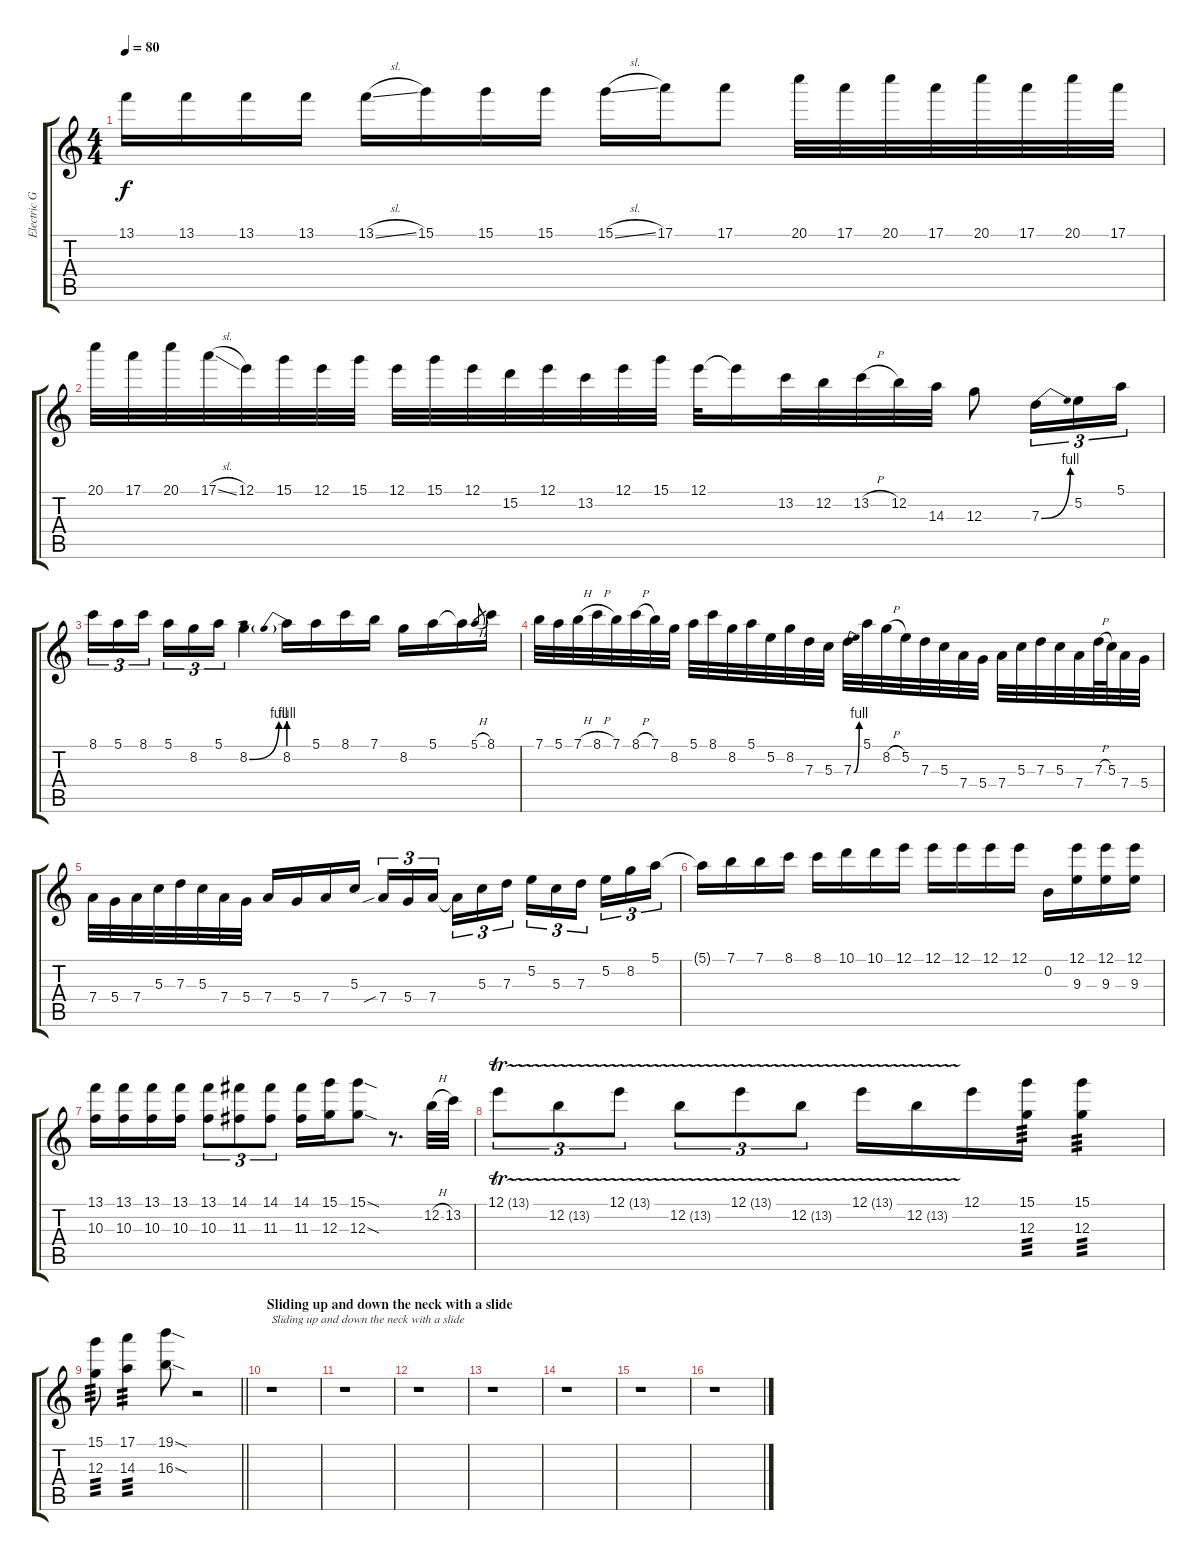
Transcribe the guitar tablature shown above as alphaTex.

\track ("Electric Guitar- Santana" "Electric G") {instrument overdrivenguitar}
\staff {score tabs}
\tuning (E4 B3 G3 D3 A2 E2) {hide}
\ts (4 4)
\tempo 80
\clef g2
\ks c
13.1.16{dy f} 13.1.16 13.1.16 13.1.16 13.1{sl}.16 15.1.16 15.1.16 15.1.16 15.1{sl}.16 17.1.16 17.1.8 20.1.32 17.1.32 20.1.32 17.1.32 20.1.32 17.1.32 20.1.32 17.1.32 |
20.1.32 17.1.32 20.1.32 17.1{sl}.32 12.1.32 15.1.32 12.1.32 15.1.32 12.1.32 15.1.32 12.1.32 15.2.32 12.1.32 13.2.32 12.1.32 15.1.32 12.1.32 12.1{t}.16 13.2.32 12.2.32 13.2{h}.32 12.2.32 14.3.32 12.3.8 7.3{be (bend 0 0 60 4)}.16{tu (3 2)} 5.2.16{tu (3 2)} 5.1.16{tu (3 2)} |
8.1.16{tu (3 2)} 5.1.16{tu (3 2)} 8.1.16{tu (3 2) beam splitsecondary} 5.1.16{tu (3 2)} 8.2.16{tu (3 2)} 5.1.16{tu (3 2)} 8.2{be (bend 0 0 60 4)}.4 8.2{be (prebend 0 4 60 4)}.16 5.1.16 8.1.16 7.1.16 8.2.16 5.1.16 5.1{t}.16 5.1{h}.8{gr} 8.1.16 |
7.1.32 5.1.32 7.1{h}.32 8.1{h}.32 7.1.32 8.1{h}.32 7.1.32 8.2.32 5.1.32 8.1.32 8.2.32 5.1.32 5.2.32 8.2.32 7.3.32 5.3.32 7.3{be (bend 0 0 60 4)}.32 5.1.32 8.2{h}.32 5.2.32 7.3.32 5.3.32 7.4.32 5.4.32 7.4.32 5.3.32 7.3.32 5.3.32 7.4.32 7.3{h}.64 5.3.64 7.4.32 5.4.32 |
7.4.32 5.4.32 7.4.32 5.3.32 7.3.32 5.3.32 7.4.32 5.4.32 7.4.16 5.4.16 7.4.16 5.3.16 7.4{sib}.16{tu (3 2)} 5.4.16{tu (3 2)} 7.4.16{tu (3 2) beam splitsecondary} 7.4{t}.16{tu (3 2)} 5.3.16{tu (3 2)} 7.3.16{tu (3 2)} 5.2.16{tu (3 2)} 5.3.16{tu (3 2)} 7.3.16{tu (3 2) beam splitsecondary} 5.2.16{tu (3 2)} 8.2.16{tu (3 2)} 5.1.16{tu (3 2)} |
5.1{t}.16 7.1.16 7.1.16 8.1.16 8.1.16 10.1.16 10.1.16 12.1.16 12.1.16 12.1.16 12.1.16 12.1.16 0.2.16 (12.1 9.3).16 (12.1 9.3).16 (12.1 9.3).16 |
(13.1 10.3).16 (13.1 10.3).16 (13.1 10.3).16 (13.1 10.3).16 (13.1 10.3).8{tu (3 2)} (14.1 11.3).8{tu (3 2)} (14.1 11.3).8{tu (3 2)} (14.1 11.3).16 (15.1 12.3).16 (15.1{sod} 12.3{sod}).8 r.8{d} 12.2{h}.32 13.2.32 |
12.1{tr (13 32)}.8{tu (3 2)} 12.2{tr (13 64)}.8{tu (3 2)} 12.1{tr (13 64)}.8{tu (3 2)} 12.2{tr (13 64)}.8{tu (3 2)} 12.1{tr (13 64)}.8{tu (3 2)} 12.2{tr (13 64)}.8{tu (3 2)} 12.1{tr (13 64)}.16 12.2{tr (13 64)}.16 12.1.16 (15.1 12.3).16{tp 3} (15.1 12.3).4{tp 3} |
\barLineRight lightlight
(15.1 12.3).8{tp 3} (17.1 14.3).4{tp 3} (19.1{sod} 16.3{sod}).8 r.2 |
\section ("" "Sliding up and down the neck with a slide")
r.1{txt "Sliding up and down the neck with a slide"} |
r.1 |
r.1 |
r.1 |
r.1 |
r.1 |
r.1
